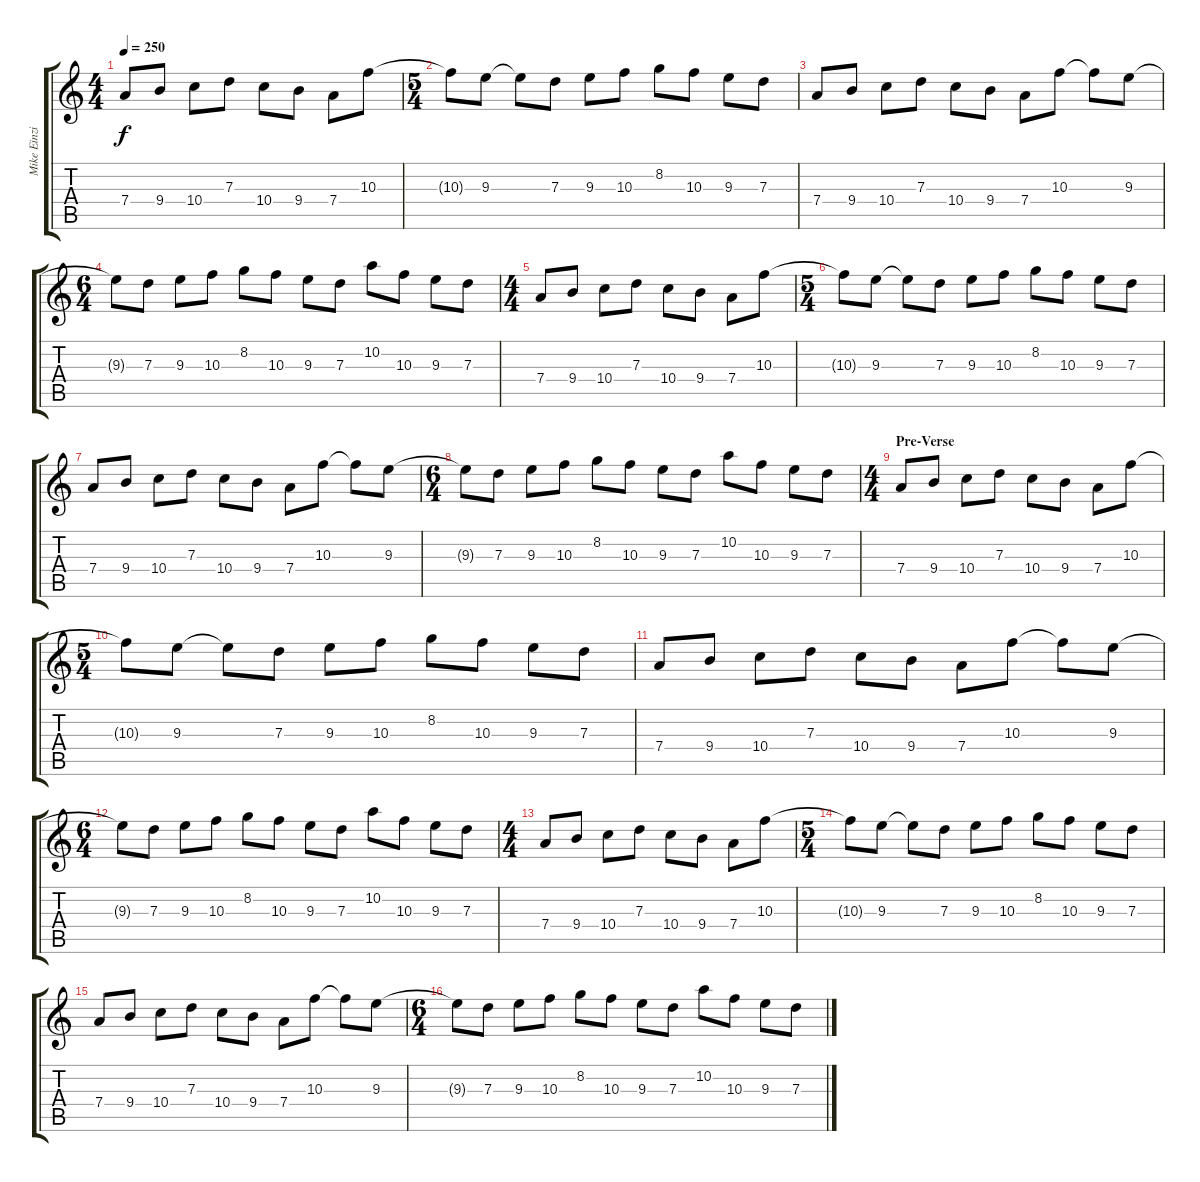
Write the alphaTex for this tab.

\track ("Mike Einzinger" "Mike Einzi") {instrument overdrivenguitar}
\staff {score tabs}
\tuning (E4 B3 G3 D3 A2 E2) {hide}
\ts (4 4)
\tempo 250
\clef g2
\ks c
7.4.8{dy f volume 13 balance 11 instrument overdrivenguitar} 9.4.8 10.4.8 7.3.8 10.4.8 9.4.8 7.4.8 10.3.8 |
\ts (5 4)
10.3{t}.8 9.3.8 9.3{t}.8 7.3.8 9.3.8 10.3.8 8.2.8 10.3.8 9.3.8 7.3.8 |
7.4.8 9.4.8 10.4.8 7.3.8 10.4.8 9.4.8 7.4.8 10.3.8 10.3{t}.8 9.3.8 |
\ts (6 4)
9.3{t}.8 7.3.8 9.3.8 10.3.8 8.2.8 10.3.8 9.3.8 7.3.8 10.2.8 10.3.8 9.3.8 7.3.8 |
\ts (4 4)
7.4.8 9.4.8 10.4.8 7.3.8 10.4.8 9.4.8 7.4.8 10.3.8 |
\ts (5 4)
10.3{t}.8 9.3.8 9.3{t}.8 7.3.8 9.3.8 10.3.8 8.2.8 10.3.8 9.3.8 7.3.8 |
7.4.8 9.4.8 10.4.8 7.3.8 10.4.8 9.4.8 7.4.8 10.3.8 10.3{t}.8 9.3.8 |
\ts (6 4)
9.3{t}.8 7.3.8 9.3.8 10.3.8 8.2.8 10.3.8 9.3.8 7.3.8 10.2.8 10.3.8 9.3.8 7.3.8 |
\ts (4 4)
\section ("" "Pre-Verse")
7.4.8{volume 16} 9.4.8 10.4.8 7.3.8 10.4.8 9.4.8 7.4.8 10.3.8 |
\ts (5 4)
10.3{t}.8 9.3.8 9.3{t}.8 7.3.8 9.3.8 10.3.8 8.2.8 10.3.8 9.3.8 7.3.8 |
7.4.8 9.4.8 10.4.8 7.3.8 10.4.8 9.4.8 7.4.8 10.3.8 10.3{t}.8 9.3.8 |
\ts (6 4)
9.3{t}.8 7.3.8 9.3.8 10.3.8 8.2.8 10.3.8 9.3.8 7.3.8 10.2.8 10.3.8 9.3.8 7.3.8 |
\ts (4 4)
7.4.8 9.4.8 10.4.8 7.3.8 10.4.8 9.4.8 7.4.8 10.3.8 |
\ts (5 4)
10.3{t}.8 9.3.8 9.3{t}.8 7.3.8 9.3.8 10.3.8 8.2.8 10.3.8 9.3.8 7.3.8 |
7.4.8 9.4.8 10.4.8 7.3.8 10.4.8 9.4.8 7.4.8 10.3.8 10.3{t}.8 9.3.8 |
\ts (6 4)
9.3{t}.8 7.3.8 9.3.8 10.3.8 8.2.8 10.3.8 9.3.8 7.3.8 10.2.8 10.3.8 9.3.8 7.3.8
